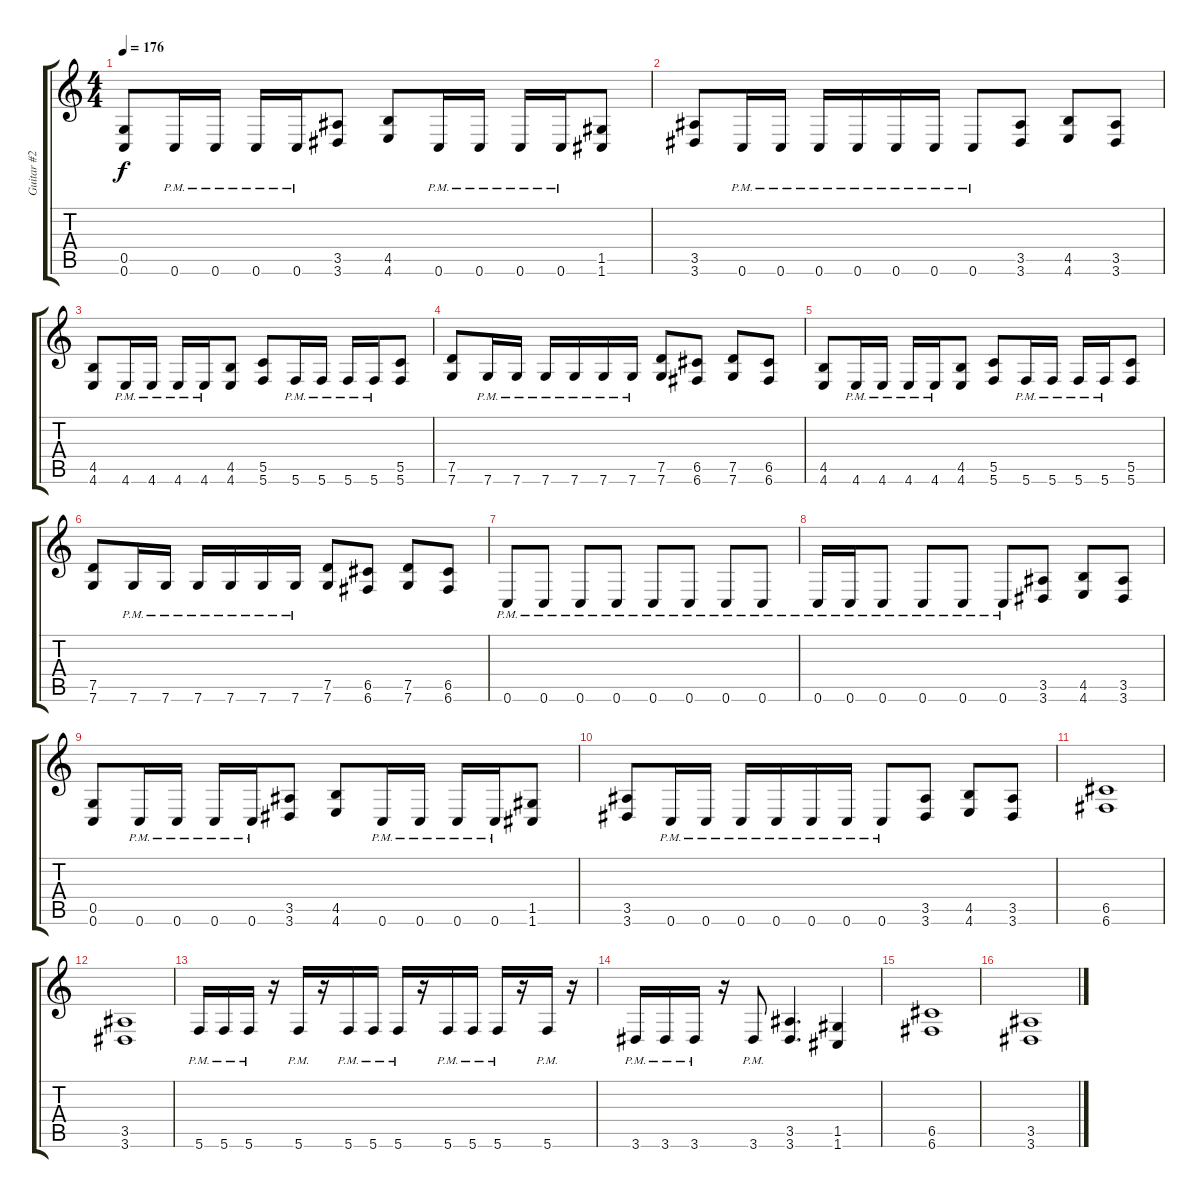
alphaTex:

\track ("Guitar #2" "Guitar #2") {instrument distortionguitar}
\staff {score tabs}
\tuning (D4 A3 F3 C3 G2 C2) {hide}
\ts (4 4)
\tempo 176
\clef g2
\ks c
(0.5 0.6).8{dy f} 0.6{pm}.16 0.6{pm}.16 0.6{pm}.16 0.6{pm}.16 (3.5 3.6).8 (4.5 4.6).8 0.6{pm}.16 0.6{pm}.16 0.6{pm}.16 0.6{pm}.16 (1.5 1.6).8 |
(3.5 3.6).8 0.6{pm}.16 0.6{pm}.16 0.6{pm}.16 0.6{pm}.16 0.6{pm}.16 0.6{pm}.16 0.6{pm}.8 (3.5 3.6).8 (4.5 4.6).8 (3.5 3.6).8 |
(4.5 4.6).8 4.6{pm}.16 4.6{pm}.16 4.6{pm}.16 4.6{pm}.16 (4.5 4.6).8 (5.5 5.6).8 5.6{pm}.16 5.6{pm}.16 5.6{pm}.16 5.6{pm}.16 (5.5 5.6).8 |
(7.5 7.6).8 7.6{pm}.16 7.6{pm}.16 7.6{pm}.16 7.6{pm}.16 7.6{pm}.16 7.6{pm}.16 (7.5 7.6).8 (6.5 6.6).8 (7.5 7.6).8 (6.5 6.6).8 |
(4.5 4.6).8 4.6{pm}.16 4.6{pm}.16 4.6{pm}.16 4.6{pm}.16 (4.5 4.6).8 (5.5 5.6).8 5.6{pm}.16 5.6{pm}.16 5.6{pm}.16 5.6{pm}.16 (5.5 5.6).8 |
(7.5 7.6).8 7.6{pm}.16 7.6{pm}.16 7.6{pm}.16 7.6{pm}.16 7.6{pm}.16 7.6{pm}.16 (7.5 7.6).8 (6.5 6.6).8 (7.5 7.6).8 (6.5 6.6).8 |
0.6{pm}.8 0.6{pm}.8 0.6{pm}.8 0.6{pm}.8 0.6{pm}.8 0.6{pm}.8 0.6{pm}.8 0.6{pm}.8 |
0.6{pm}.16 0.6{pm}.16 0.6{pm}.8 0.6{pm}.8 0.6{pm}.8 0.6{pm}.8 (3.5 3.6).8 (4.5 4.6).8 (3.5 3.6).8 |
(0.5 0.6).8 0.6{pm}.16 0.6{pm}.16 0.6{pm}.16 0.6{pm}.16 (3.5 3.6).8 (4.5 4.6).8 0.6{pm}.16 0.6{pm}.16 0.6{pm}.16 0.6{pm}.16 (1.5 1.6).8 |
(3.5 3.6).8 0.6{pm}.16 0.6{pm}.16 0.6{pm}.16 0.6{pm}.16 0.6{pm}.16 0.6{pm}.16 0.6{pm}.8 (3.5 3.6).8 (4.5 4.6).8 (3.5 3.6).8 |
(6.5 6.6).1 |
(3.5 3.6).1 |
5.6{pm}.16 5.6{pm}.16 5.6{pm}.16 r.16 5.6{pm}.16 r.16 5.6{pm}.16 5.6{pm}.16 5.6{pm}.16 r.16 5.6{pm}.16 5.6{pm}.16 5.6{pm}.16 r.16 5.6{pm}.16 r.16 |
3.6{pm}.16 3.6{pm}.16 3.6{pm}.16 r.16 3.6{pm}.8 (3.5 3.6).4{d} (1.5 1.6).4 |
(6.5 6.6).1 |
(3.5 3.6).1
